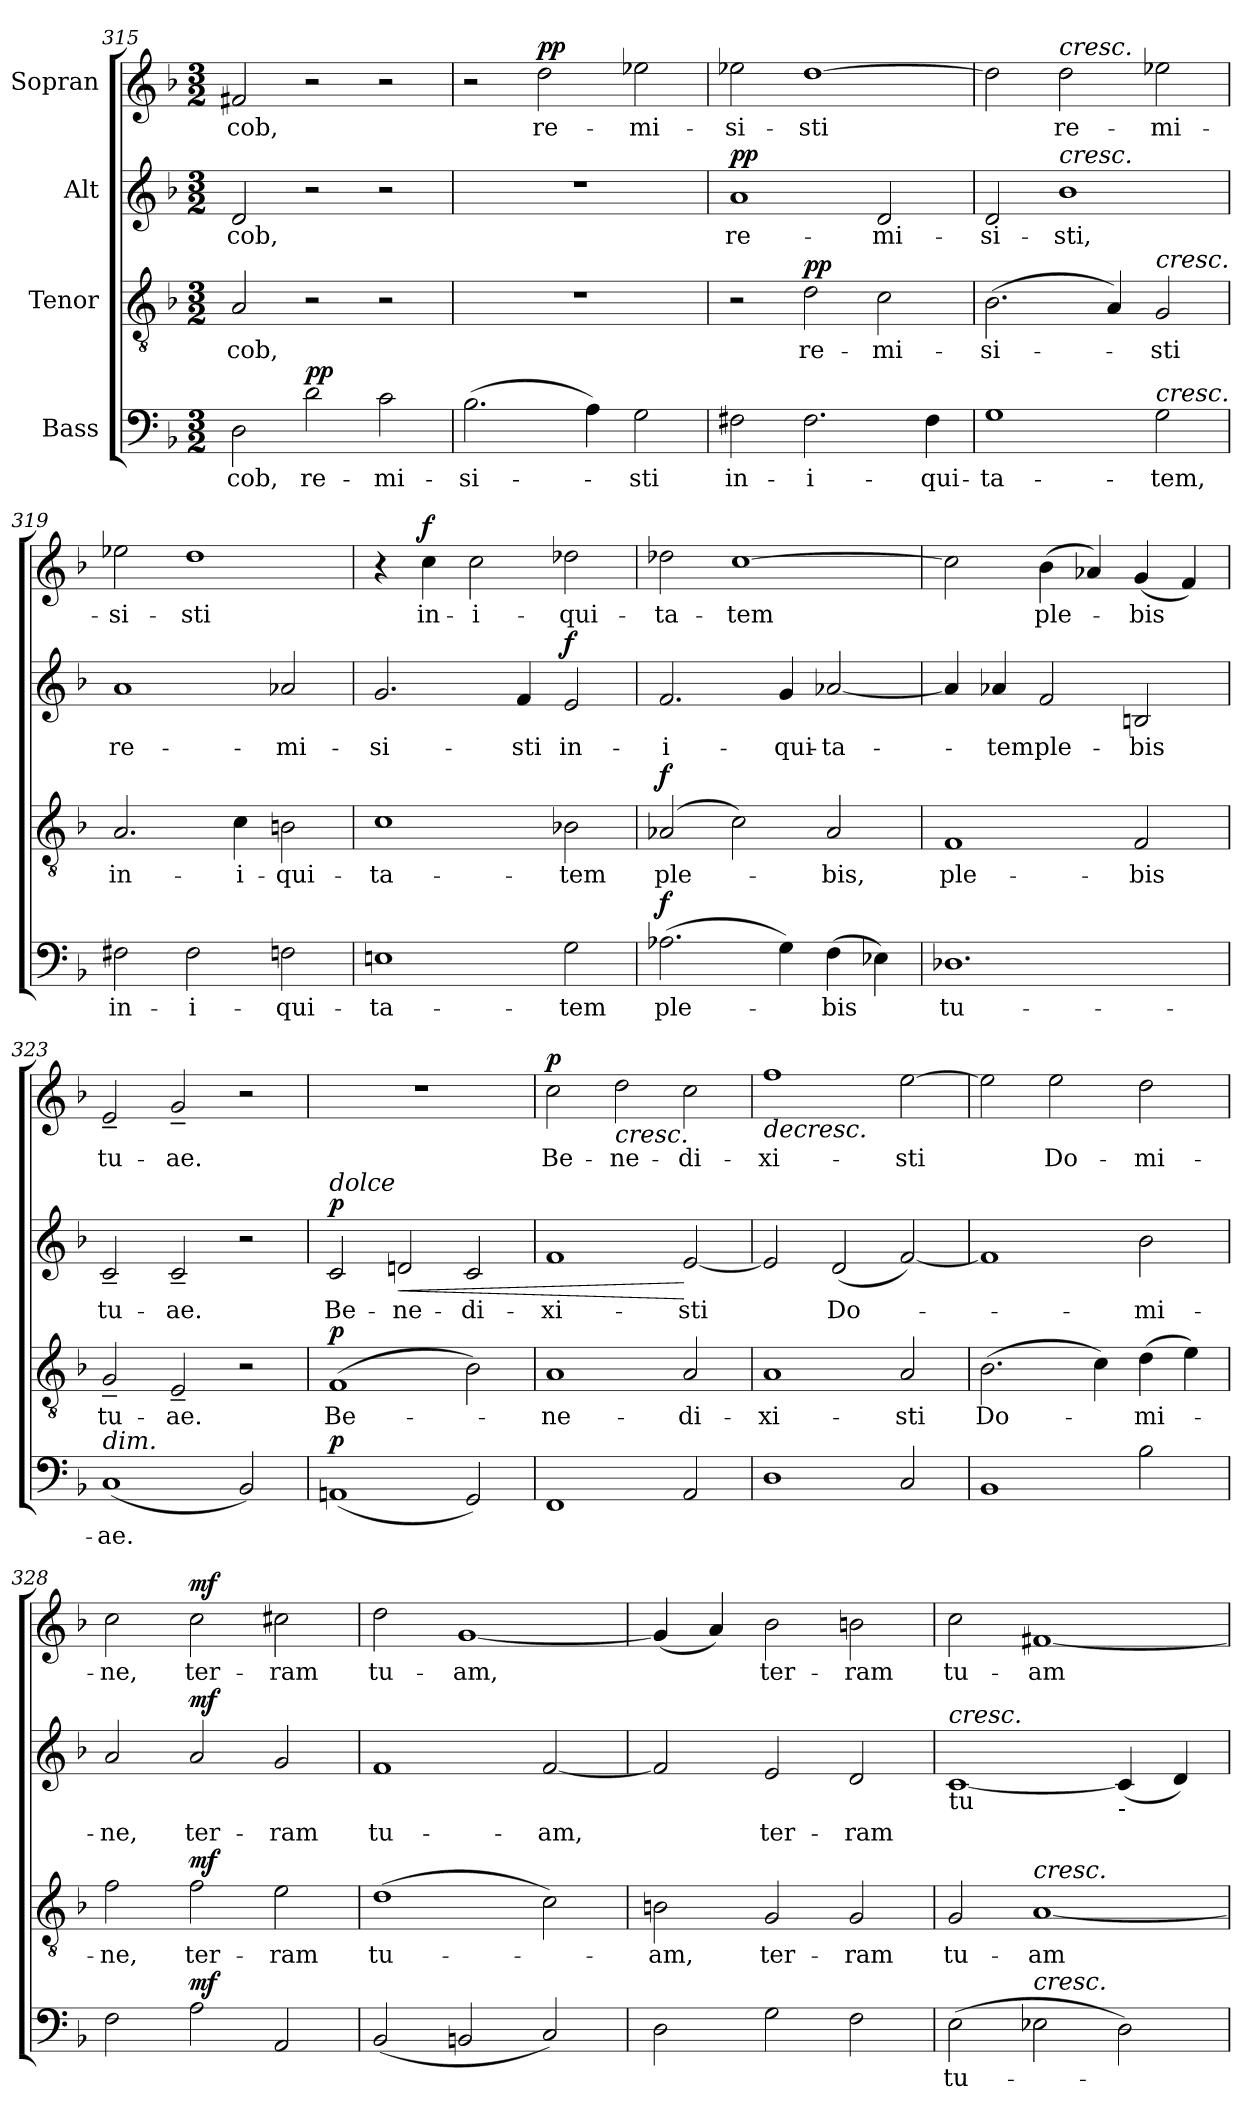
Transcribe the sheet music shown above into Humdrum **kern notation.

**kern	**text	**dynam	**kern	**text	**dynam	**kern	**text	**dynam	**kern	**text	**dynam
*part4	*part4	*part4	*part3	*part3	*part3	*part2	*part2	*part2	*part1	*part1	*part1
*staff4	*staff4	*staff4	*staff3	*staff3	*staff3	*staff2	*staff2	*staff2	*staff1	*staff1	*staff1
*I"Bass	*	*	*I"Tenor	*	*	*I"Alt	*	*	*I"Sopran	*	*
*clefF4	*	*	*clefGv2	*	*	*clefG2	*	*	*clefG2	*	*
*k[b-]	*	*	*k[b-]	*	*	*k[b-]	*	*	*k[b-]	*	*
*F:	*	*	*F:	*	*	*F:	*	*	*F:	*	*
*M3/2	*	*	*M3/2	*	*	*M3/2	*	*	*M3/2	*	*
=315	=315	=315	=315	=315	=315	=315	=315	=315	=315	=315	=315
2D\	-cob,	.	2A/	-cob,	.	2d/	-cob,	.	2f#X/	-cob,	.
!	!	!LO:DY:a	!	!	!	!	!	!	!	!	!
2d\	re-	pp	2r	.	.	2r	.	.	2r	.	.
2c\	-mi-	.	2r	.	.	2r	.	.	2r	.	.
=316	=316	=316	=316	=316	=316	=316	=316	=316	=316	=316	=316
(2.B-\	-si-	.	1.r	.	.	1.r	.	.	2r	.	.
!	!	!	!	!	!	!	!	!	!	!	!LO:DY:a
.	.	.	.	.	.	.	.	.	2dd\	re-	pp
4A\)	.	.	.	.	.	.	.	.	.	.	.
2G\	-sti	.	.	.	.	.	.	.	2ee-X\	-mi-	.
!!LO:PB:g=z
=317	=317	=317	=317	=317	=317	=317	=317	=317	=317	=317	=317
!	!	!	!	!	!	!	!	!LO:DY:a	!	!	!
2F#X\	in-	.	2r	.	.	1a	re-	pp	2ee-X\	-si-	.
!	!	!	!	!	!LO:DY:a	!	!	!	!	!	!
2.F#\	-i-	.	2d\	re-	pp	.	.	.	[1dd	-sti	.
.	.	.	2c\	-mi-	.	2d/	-mi-	.	.	.	.
4F#\	-qui-	.	.	.	.	.	.	.	.	.	.
=318	=318	=318	=318	=318	=318	=318	=318	=318	=318	=318	=318
1G	-ta-	.	(2.B-\	-si-	.	2d/	-si-	.	2dd\]	.	.
!	!	!	!	!	!	!	!	!	!LO:TX:a:i:t=cresc.	!	!
!	!	!	!	!	!	!LO:TX:a:i:t=cresc.	!	!	!	!	!
.	.	.	.	.	.	1b-	-sti,	.	2dd\	re-	.
.	.	.	4A/)	.	.	.	.	.	.	.	.
!	!	!	!LO:TX:a:i:t=cresc.	!	!	!	!	!	!	!	!
!LO:TX:a:i:t=cresc.	!	!	!	!	!	!	!	!	!	!	!
2G\	-tem,	.	2G/	-sti	.	.	.	.	2ee-X\	-mi-	.
=319	=319	=319	=319	=319	=319	=319	=319	=319	=319	=319	=319
2F#X\	in-	.	2.A/	in-	.	1a	re-	.	2ee-X\	-si-	.
2F#\	-i-	.	.	.	.	.	.	.	1dd	-sti	.
.	.	.	4c\	-i-	.	.	.	.	.	.	.
2Fn\	-qui-	.	2Bn\	-qui-	.	2a-X/	-mi-	.	.	.	.
=320	=320	=320	=320	=320	=320	=320	=320	=320	=320	=320	=320
1En	-ta-	.	1c	-ta-	.	2.g/	-si-	.	4r	.	.
!	!	!	!	!	!	!	!	!	!	!	!LO:DY:a
.	.	.	.	.	.	.	.	.	4cc\	in-	f
.	.	.	.	.	.	.	.	.	2cc\	-i-	.
.	.	.	.	.	.	4f/	-sti	.	.	.	.
!	!	!	!	!	!	!	!	!LO:DY:a	!	!	!
2G\	-tem	.	2B-X\	-tem	.	2e/	in-	f	2dd-X\	-qui-	.
=321	=321	=321	=321	=321	=321	=321	=321	=321	=321	=321	=321
!	!	!LO:DY:a	!	!	!LO:DY:a	!	!	!	!	!	!
(2.A-X\	ple-	f	(2A-X/	ple-	f	2.f/	-i-	.	2dd-X\	-ta-	.
.	.	.	2c\)	.	.	.	.	.	[1cc	-tem	.
4G\)	.	.	.	.	.	4g/	-qui-	.	.	.	.
(4F\	-bis	.	2A-/	-bis,	.	[2a-X/	-ta-	.	.	.	.
4E-X\)	.	.	.	.	.	.	.	.	.	.	.
=322	=322	=322	=322	=322	=322	=322	=322	=322	=322	=322	=322
1.D-X	tu-	.	1F	ple-	.	4a-/]	.	.	2cc\]	.	.
.	.	.	.	.	.	4a-X/	-tem	.	.	.	.
.	.	.	.	.	.	2f/	ple-	.	(4b-\	ple-	.
.	.	.	.	.	.	.	.	.	4a-X/)	.	.
.	.	.	2F/	-bis	.	2Bn/	-bis	.	(4g/	-bis	.
.	.	.	.	.	.	.	.	.	4f/)	.	.
=323	=323	=323	=323	=323	=323	=323	=323	=323	=323	=323	=323
!LO:TX:a:i:t=dim.	!	!	!	!	!	!	!	!	!	!	!
(1C	-ae.	.	2G~/	tu-	.	2c~/	tu-	.	2e~/	tu-	.
.	.	.	2E~/	-ae.	.	2c~/	-ae.	.	2g~/	-ae.	.
2BB-/)	.	.	2r	.	.	2r	.	.	2r	.	.
!!LO:LB:g=z
=324	=324	=324	=324	=324	=324	=324	=324	=324	=324	=324	=324
!	!	!	!	!	!	!LO:TX:a:i:t=dolce	!	!	!	!	!
!	!	!LO:DY:a	!	!	!LO:DY:a	!	!	!LO:DY:a	!	!	!
(>1AAn	.	p	(1F	Be-	p	2c/	Be-	p	1.r	.	.
!	!	!	!	!	!	!	!	!LO:HP:b	!	!	!
.	.	.	.	.	.	2dn/	-ne-	<	.	.	.
2GG/)	.	.	2B-\)	.	.	2c/	-di-	.	.	.	.
=325	=325	=325	=325	=325	=325	=325	=325	=325	=325	=325	=325
!	!	!	!	!	!	!	!	!	!	!	!LO:DY:a
1FF	.	.	1A	-ne-	.	1f	-xi-	.	2cc\	Be-	p
!	!	!	!	!	!	!	!	!	!	!	!LO:HP:b
.	.	.	.	.	.	.	.	.	2dd\	-ne-	<
2AA/	.	.	2A/	-di-	.	[2e/	-sti	[	2cc\	-di-	.
=326	=326	=326	=326	=326	=326	=326	=326	=326	=326	=326	=326
!	!	!	!	!	!	!	!	!	!	!	!LO:HP:b
1D	.	.	1A	-xi-	.	2e/]	.	.	1ff	-xi-	>
.	.	.	.	.	.	(>2d/	Do-	.	.	.	.
2C/	.	.	2A/	-sti	.	[2f/)	.	.	[2ee\	-sti	[
=327	=327	=327	=327	=327	=327	=327	=327	=327	=327	=327	=327
1BB-	.	.	(2.B-\	Do-	.	1f]	.	.	2ee\]	.	.
.	.	.	.	.	.	.	.	.	2ee\	Do-	.
.	.	.	4c\)	.	.	.	.	.	.	.	.
2B-\	.	.	(4d\	-mi-	.	2b-\	-mi-	.	2dd\	-mi-	.
.	.	.	4e\)	.	.	.	.	.	.	.	.
=328	=328	=328	=328	=328	=328	=328	=328	=328	=328	=328	=328
2F\	.	.	2f\	-ne,	.	2a/	-ne,	.	2cc\	-ne,	.
!	!	!LO:DY:a	!	!	!LO:DY:a	!	!	!LO:DY:a	!	!	!LO:DY:a
2A\	.	mf	2f\	ter-	mf	2a/	ter-	mf	2cc\	ter-	mf
2AA/	.	.	2e\	-ram	.	2g/	-ram	.	2cc#X\	-ram	.
=329	=329	=329	=329	=329	=329	=329	=329	=329	=329	=329	=329
(2BB-/	.	.	(1d	tu-	.	1f	tu-	.	2dd\	tu-	.
2BBn/	.	.	.	.	.	.	.	.	[1g	-am,	.
2C/)	.	.	2c\)	.	.	[2f/	-am,	.	.	.	.
=330	=330	=330	=330	=330	=330	=330	=330	=330	=330	=330	=330
2D\	.	.	2Bn\	-am,	.	2f/]	.	.	(4g/]	.	.
.	.	.	.	.	.	.	.	.	4a/)	.	.
2G\	.	.	2G/	ter-	.	2e/	ter-	.	2b-\	ter-	.
2F\	.	.	2G/	-ram	.	2d/	-ram	.	2bn\	-ram	.
!!LO:LB:g=z
=331	=331	=331	=331	=331	=331	=331	=331	=331	=331	=331	=331
!	!	!	!	!	!	!LO:TX:a:i:t=cresc.	!	!	!	!	!
!	!	!	!	!	!	!LO:TX:b:t=tu	!	!	!	!	!
(2E\	tu-	.	2G/	tu-	.	[1c	.	.	2cc\	tu-	.
!	!	!	!LO:TX:a:i:t=cresc.	!	!	!	!	!	!	!	!
!LO:TX:a:i:t=cresc.	!	!	!	!	!	!	!	!	!	!	!
2E-X\	.	.	[1A	-am	.	.	.	.	[1f#X	-am	.
!	!	!	!	!	!	!LO:TX:b:t=-	!	!	!	!	!
2D\)	.	.	.	.	.	(>4c/]	.	.	.	.	.
.	.	.	.	.	.	4d/)	.	.	.	.	.
.	.	.	.	.	.	.	.	.	.	.	]
=	=	=	=	=	=	=	=	=	=	=	=
*-	*-	*-	*-	*-	*-	*-	*-	*-	*-	*-	*-
